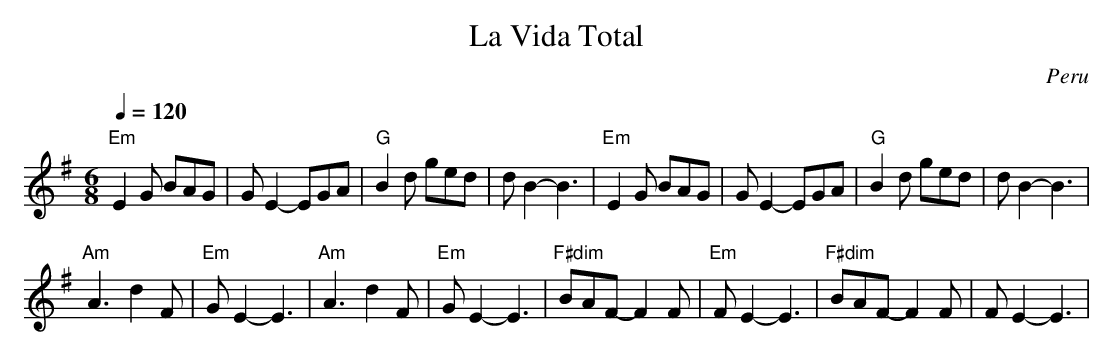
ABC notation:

X:1
T: La Vida Total
O: Peru
M: 6/8
L: 1/8
K: Em
Q: 1/4=120
"Em"E2G BAG|GE2- EGA|"G"B2d ged|dB2-B3|"Em"E2G BAG|GE2- EGA|"G"B2d ged|dB2-B3|
"Am"A3  d2F|"Em"GE2-  E3|"Am"A3  d2F|"Em"GE2-  E3|"F#dim"BAF-F2F|"Em"FE2 -E3|"F#dim"BAF-F2F|FE2-E3|
